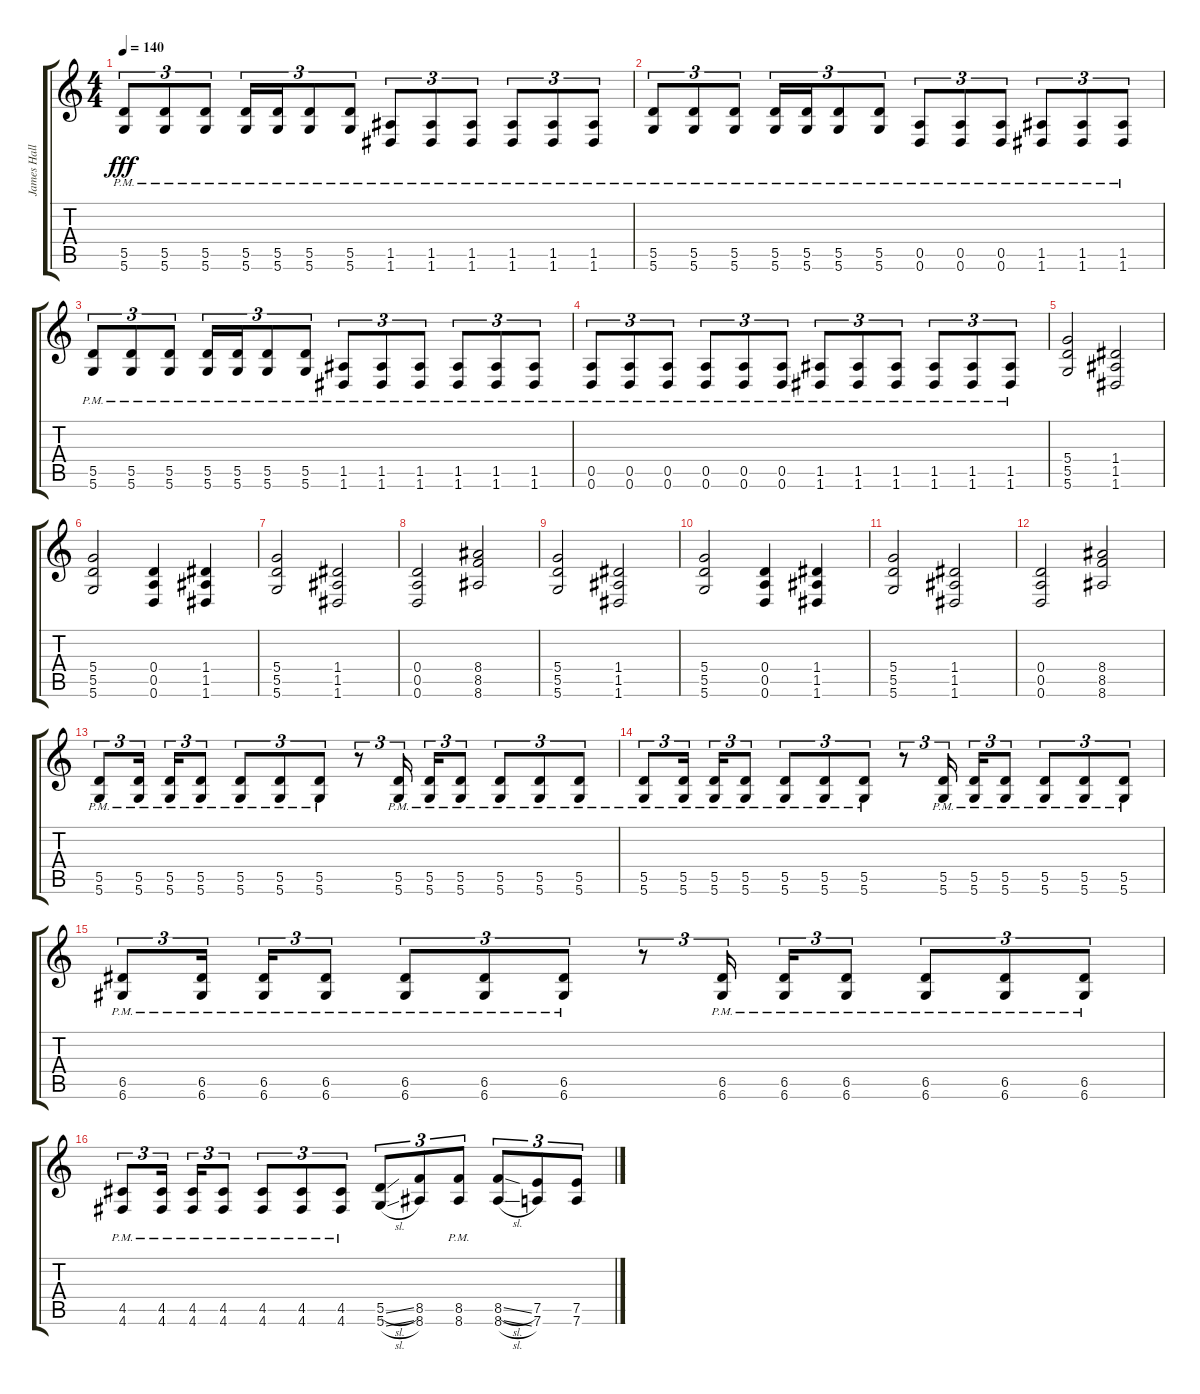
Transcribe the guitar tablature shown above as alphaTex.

\track ("James Hallett" "James Hall") {instrument overdrivenguitar}
\staff {score tabs}
\tuning (E4 B3 G3 D3 A2 D2) {hide}
\ts (4 4)
\tempo 140
\clef g2
\ks c
(5.5{pm} 5.6{pm}).8{tu (3 2) dy fff} (5.5{pm} 5.6{pm}).8{tu (3 2)} (5.5{pm} 5.6{pm}).8{tu (3 2)} (5.5{pm} 5.6{pm}).16{tu (3 2)} (5.5{pm} 5.6{pm}).16{tu (3 2)} (5.5{pm} 5.6{pm}).8{tu (3 2)} (5.5{pm} 5.6{pm}).8{tu (3 2)} (1.5{pm} 1.6{pm}).8{tu (3 2)} (1.5{pm} 1.6{pm}).8{tu (3 2)} (1.5{pm} 1.6{pm}).8{tu (3 2)} (1.5{pm} 1.6{pm}).8{tu (3 2)} (1.5{pm} 1.6{pm}).8{tu (3 2)} (1.5{pm} 1.6{pm}).8{tu (3 2)} |
(5.5{pm} 5.6{pm}).8{tu (3 2)} (5.5{pm} 5.6{pm}).8{tu (3 2)} (5.5{pm} 5.6{pm}).8{tu (3 2)} (5.5{pm} 5.6{pm}).16{tu (3 2)} (5.5{pm} 5.6{pm}).16{tu (3 2)} (5.5{pm} 5.6{pm}).8{tu (3 2)} (5.5{pm} 5.6{pm}).8{tu (3 2)} (0.5{pm} 0.6{pm}).8{tu (3 2)} (0.5{pm} 0.6{pm}).8{tu (3 2)} (0.5{pm} 0.6{pm}).8{tu (3 2)} (1.5{pm} 1.6{pm}).8{tu (3 2)} (1.5{pm} 1.6{pm}).8{tu (3 2)} (1.5{pm} 1.6{pm}).8{tu (3 2)} |
(5.5{pm} 5.6{pm}).8{tu (3 2)} (5.5{pm} 5.6{pm}).8{tu (3 2)} (5.5{pm} 5.6{pm}).8{tu (3 2)} (5.5{pm} 5.6{pm}).16{tu (3 2)} (5.5{pm} 5.6{pm}).16{tu (3 2)} (5.5{pm} 5.6{pm}).8{tu (3 2)} (5.5{pm} 5.6{pm}).8{tu (3 2)} (1.5{pm} 1.6{pm}).8{tu (3 2)} (1.5{pm} 1.6{pm}).8{tu (3 2)} (1.5{pm} 1.6{pm}).8{tu (3 2)} (1.5{pm} 1.6{pm}).8{tu (3 2)} (1.5{pm} 1.6{pm}).8{tu (3 2)} (1.5{pm} 1.6{pm}).8{tu (3 2)} |
(0.5{pm} 0.6{pm}).8{tu (3 2)} (0.5{pm} 0.6{pm}).8{tu (3 2)} (0.5{pm} 0.6{pm}).8{tu (3 2)} (0.5{pm} 0.6{pm}).8{tu (3 2)} (0.5{pm} 0.6{pm}).8{tu (3 2)} (0.5{pm} 0.6{pm}).8{tu (3 2)} (1.5{pm} 1.6{pm}).8{tu (3 2)} (1.5{pm} 1.6{pm}).8{tu (3 2)} (1.5{pm} 1.6{pm}).8{tu (3 2)} (1.5{pm} 1.6{pm}).8{tu (3 2)} (1.5{pm} 1.6{pm}).8{tu (3 2)} (1.5{pm} 1.6{pm}).8{tu (3 2)} |
(5.4 5.5 5.6).2 (1.4 1.5 1.6).2 |
(5.4 5.5 5.6).2 (0.4 0.5 0.6).4 (1.4 1.5 1.6).4 |
(5.4 5.5 5.6).2 (1.4 1.5 1.6).2 |
(0.4 0.5 0.6).2 (8.4 8.5 8.6).2 |
(5.4 5.5 5.6).2 (1.4 1.5 1.6).2 |
(5.4 5.5 5.6).2 (0.4 0.5 0.6).4 (1.4 1.5 1.6).4 |
(5.4 5.5 5.6).2 (1.4 1.5 1.6).2 |
(0.4 0.5 0.6).2 (8.4 8.5 8.6).2 |
(5.5{pm} 5.6{pm}).8{tu (3 2)} (5.5{pm} 5.6{pm}).16{tu (3 2) beam splitsecondary} (5.5{pm} 5.6{pm}).16{tu (3 2)} (5.5{pm} 5.6{pm}).8{tu (3 2)} (5.5{pm} 5.6{pm}).8{tu (3 2)} (5.5{pm} 5.6{pm}).8{tu (3 2)} (5.5{pm} 5.6{pm}).8{tu (3 2)} r.8{tu (3 2)} (5.5{pm} 5.6{pm}).16{tu (3 2) beam splitsecondary} (5.5{pm} 5.6{pm}).16{tu (3 2)} (5.5{pm} 5.6{pm}).8{tu (3 2)} (5.5{pm} 5.6{pm}).8{tu (3 2)} (5.5{pm} 5.6{pm}).8{tu (3 2)} (5.5{pm} 5.6{pm}).8{tu (3 2)} |
(5.5{pm} 5.6{pm}).8{tu (3 2)} (5.5{pm} 5.6{pm}).16{tu (3 2) beam splitsecondary} (5.5{pm} 5.6{pm}).16{tu (3 2)} (5.5{pm} 5.6{pm}).8{tu (3 2)} (5.5{pm} 5.6{pm}).8{tu (3 2)} (5.5{pm} 5.6{pm}).8{tu (3 2)} (5.5{pm} 5.6{pm}).8{tu (3 2)} r.8{tu (3 2)} (5.5{pm} 5.6{pm}).16{tu (3 2) beam splitsecondary} (5.5{pm} 5.6{pm}).16{tu (3 2)} (5.5{pm} 5.6{pm}).8{tu (3 2)} (5.5{pm} 5.6{pm}).8{tu (3 2)} (5.5{pm} 5.6{pm}).8{tu (3 2)} (5.5{pm} 5.6{pm}).8{tu (3 2)} |
(6.5{pm} 6.6{pm}).8{tu (3 2)} (6.5{pm} 6.6{pm}).16{tu (3 2) beam splitsecondary} (6.5{pm} 6.6{pm}).16{tu (3 2)} (6.5{pm} 6.6{pm}).8{tu (3 2)} (6.5{pm} 6.6{pm}).8{tu (3 2)} (6.5{pm} 6.6{pm}).8{tu (3 2)} (6.5{pm} 6.6{pm}).8{tu (3 2)} r.8{tu (3 2)} (6.5{pm} 6.6{pm}).16{tu (3 2) beam splitsecondary} (6.5{pm} 6.6{pm}).16{tu (3 2)} (6.5{pm} 6.6{pm}).8{tu (3 2)} (6.5{pm} 6.6{pm}).8{tu (3 2)} (6.5{pm} 6.6{pm}).8{tu (3 2)} (6.5{pm} 6.6{pm}).8{tu (3 2)} |
(4.5{pm} 4.6{pm}).8{tu (3 2)} (4.5{pm} 4.6{pm}).16{tu (3 2) beam splitsecondary} (4.5{pm} 4.6{pm}).16{tu (3 2)} (4.5{pm} 4.6{pm}).8{tu (3 2)} (4.5{pm} 4.6{pm}).8{tu (3 2)} (4.5{pm} 4.6{pm}).8{tu (3 2)} (4.5{pm} 4.6{pm}).8{tu (3 2)} (5.5{sl} 5.6{sl}).8{tu (3 2)} (8.5 8.6).8{tu (3 2)} (8.5{pm} 8.6{pm}).8{tu (3 2)} (8.5{sl} 8.6{sl}).8{tu (3 2)} (7.5 7.6).8{tu (3 2)} (7.5 7.6).8{tu (3 2)}
